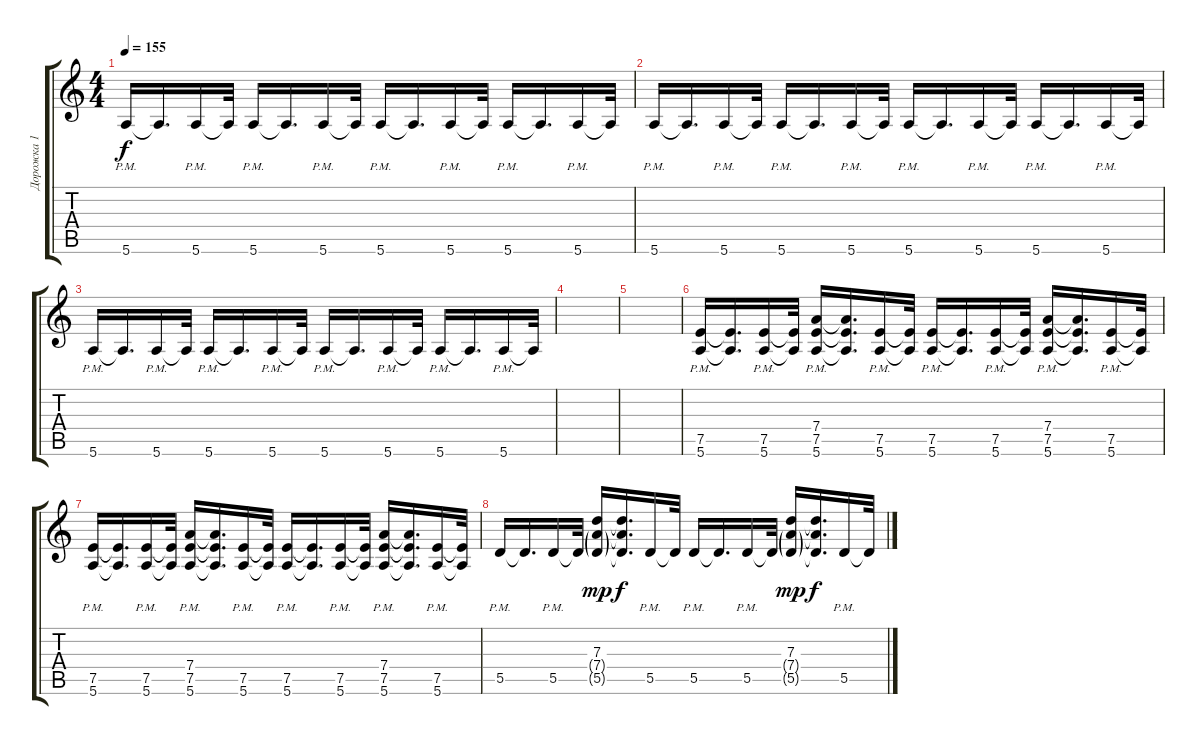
\track ("Дорожка 1" "Дорожка 1") {instrument distortionguitar}
\staff {score tabs}
\tuning (E4 B3 G3 D3 A2 E2) {hide}
\ts (4 4)
\tempo 155
\clef g2
\ks c
5.6{pm}.16{dy f} 5.6{t}.16{d} 5.6{pm}.16 5.6{t}.32 5.6{pm}.16 5.6{t}.16{d} 5.6{pm}.16 5.6{t}.32 5.6{pm}.16 5.6{t}.16{d} 5.6{pm}.16 5.6{t}.32 5.6{pm}.16 5.6{t}.16{d} 5.6{pm}.16 5.6{t}.32 |
5.6{pm}.16 5.6{t}.16{d} 5.6{pm}.16 5.6{t}.32 5.6{pm}.16 5.6{t}.16{d} 5.6{pm}.16 5.6{t}.32 5.6{pm}.16 5.6{t}.16{d} 5.6{pm}.16 5.6{t}.32 5.6{pm}.16 5.6{t}.16{d} 5.6{pm}.16 5.6{t}.32 |
5.6{pm}.16 5.6{t}.16{d} 5.6{pm}.16 5.6{t}.32 5.6{pm}.16 5.6{t}.16{d} 5.6{pm}.16 5.6{t}.32 5.6{pm}.16 5.6{t}.16{d} 5.6{pm}.16 5.6{t}.32 5.6{pm}.16 5.6{t}.16{d} 5.6{pm}.16 5.6{t}.32 |
|
|
(7.5{pm} 5.6{pm}).16 (7.5{t} 5.6{t}).16{d} (7.5{pm} 5.6{pm}).16 (7.5{t} 5.6{t}).32 (7.4{pm} 7.5{pm} 5.6{pm}).16 (7.4{t} 7.5{t} 5.6{t}).16{d} (7.5{pm} 5.6{pm}).16 (7.5{t} 5.6{t}).32 (7.5{pm} 5.6{pm}).16 (7.5{t} 5.6{t}).16{d} (7.5{pm} 5.6{pm}).16 (7.5{t} 5.6{t}).32 (7.4{pm} 7.5{pm} 5.6{pm}).16 (7.4{t} 7.5{t} 5.6{t}).16{d} (7.5{pm} 5.6{pm}).16 (7.5{t} 5.6{t}).32 |
(7.5{pm} 5.6{pm}).16 (7.5{t} 5.6{t}).16{d} (7.5{pm} 5.6{pm}).16 (7.5{t} 5.6{t}).32 (7.4{pm} 7.5{pm} 5.6{pm}).16 (7.4{t} 7.5{t} 5.6{t}).16{d} (7.5{pm} 5.6{pm}).16 (7.5{t} 5.6{t}).32 (7.5{pm} 5.6{pm}).16 (7.5{t} 5.6{t}).16{d} (7.5{pm} 5.6{pm}).16 (7.5{t} 5.6{t}).32 (7.4{pm} 7.5{pm} 5.6{pm}).16 (7.4{t} 7.5{t} 5.6{t}).16{d} (7.5{pm} 5.6{pm}).16 (7.5{t} 5.6{t}).32 |
5.5{pm}.16 5.5{t}.16{d} 5.5{pm}.16 5.5{t}.32 (7.3 7.4{g} 5.5{g}).16{dy mp} (7.3{t} 7.4{t} 5.5{t}).16{d dy f} 5.5{pm}.16 5.5{t}.32 5.5{pm}.16 5.5{t}.16{d} 5.5{pm}.16 5.5{t}.32 (7.3 7.4{g} 5.5{g}).16{dy mp} (7.3{t} 7.4{t} 5.5{t}).16{d dy f} 5.5{pm}.16 5.5{t}.32
